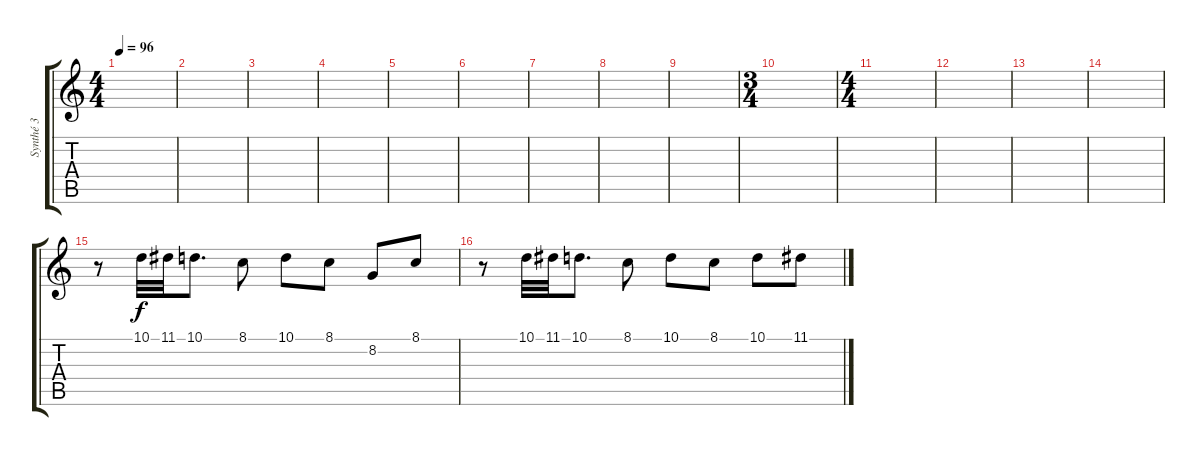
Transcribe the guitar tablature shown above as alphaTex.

\track ("Synthé 3" "Synthé 3") {instrument fiddle}
\staff {score tabs}
\tuning (E4 B3 G3 D3 A2 E2) {hide}
\ts (4 4)
\tempo 96
\clef g2
\ks c
|
|
|
|
|
|
|
|
|
\ts (3 4)
|
\ts (4 4)
|
|
|
|
r.8 10.1.32 11.1.32 10.1.8{d} 8.1.8 10.1.8 8.1.8 8.2.8 8.1.8 |
r.8 10.1.32 11.1.32 10.1.8{d} 8.1.8 10.1.8 8.1.8 10.1.8 11.1.8
